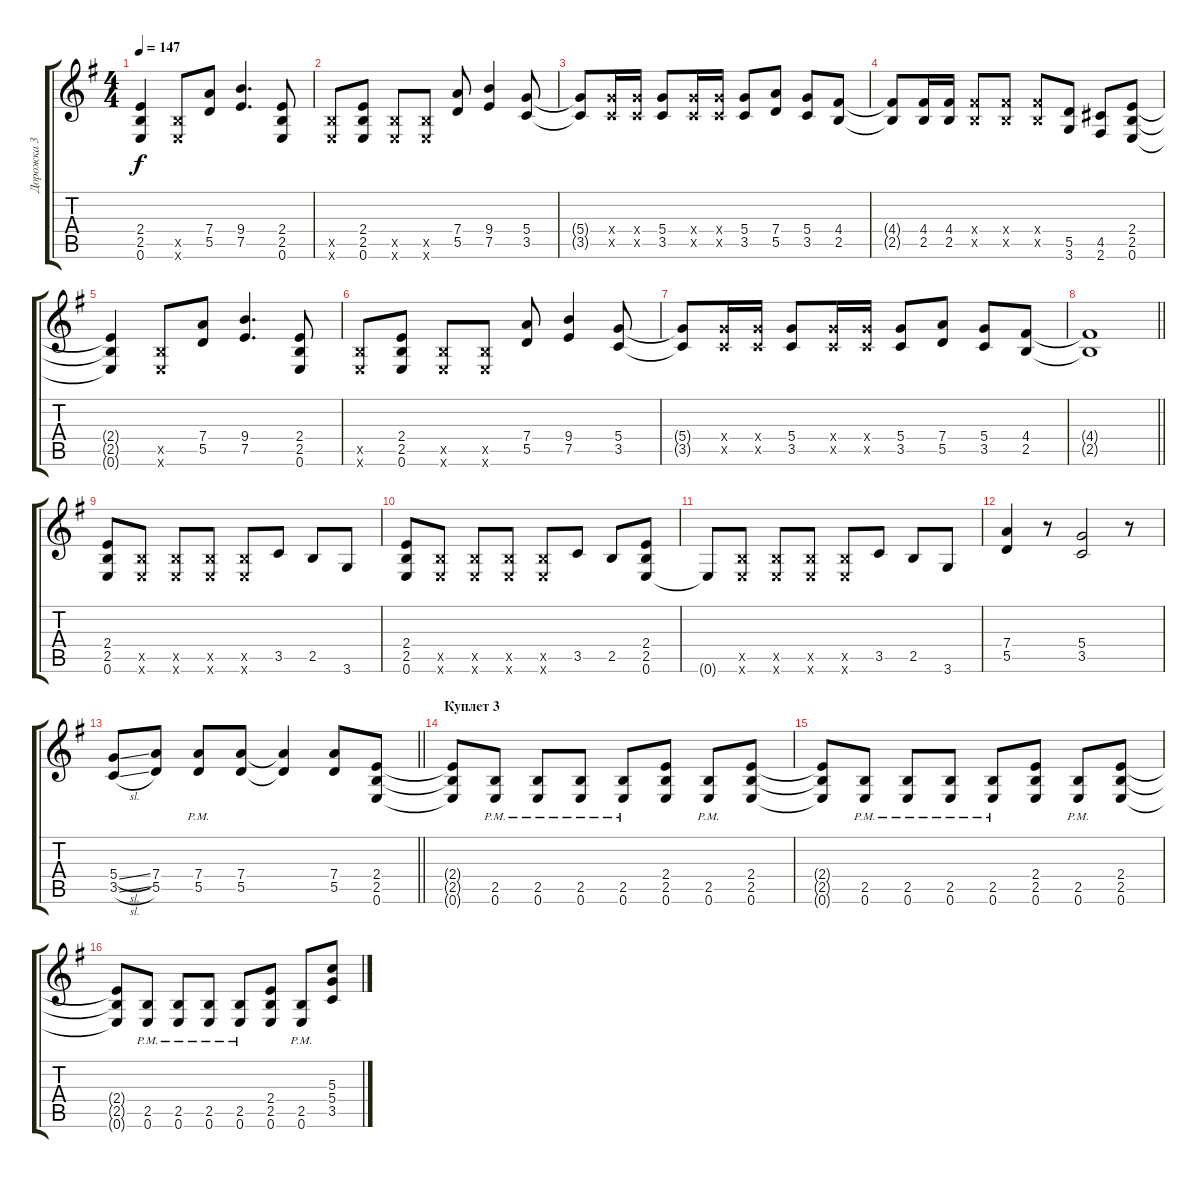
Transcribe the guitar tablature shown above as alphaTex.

\track ("Дорожка 3" "Дорожка 3") {instrument overdrivenguitar}
\staff {score tabs}
\tuning (E4 B3 G3 D3 A2 E2) {hide}
\ts (4 4)
\tempo 147
\clef g2
\ks eminor
(2.4{t} 2.5{t} 0.6{t}).4{dy f} (2.5{x} 0.6{x}).8 (7.4 5.5).8 (9.4 7.5).4{d} (2.4 2.5 0.6).8 |
(2.5{x} 0.6{x}).8 (2.4 2.5 0.6).8 (2.5{x} 0.6{x}).8 (2.5{x} 0.6{x}).8 (7.4 5.5).8 (9.4 7.5).4 (5.4 3.5).8 |
(5.4{t} 3.5{t}).8 (5.4{x} 3.5{x}).16 (5.4{x} 3.5{x}).16 (5.4 3.5).8 (5.4{x} 3.5{x}).16 (5.4{x} 3.5{x}).16 (5.4 3.5).8 (7.4 5.5).8 (5.4 3.5).8 (4.4 2.5).8 |
(4.4{t} 2.5{t}).8 (4.4 2.5).16 (4.4 2.5).16 (4.4{x} 2.5{x}).8 (4.4{x} 2.5{x}).8 (4.4{x} 2.5{x}).8 (5.5 3.6).8 (4.5 2.6).8 (2.4 2.5 0.6).8 |
(2.4{t} 2.5{t} 0.6{t}).4 (2.5{x} 0.6{x}).8 (7.4 5.5).8 (9.4 7.5).4{d} (2.4 2.5 0.6).8 |
(2.5{x} 0.6{x}).8 (2.4 2.5 0.6).8 (2.5{x} 0.6{x}).8 (2.5{x} 0.6{x}).8 (7.4 5.5).8 (9.4 7.5).4 (5.4 3.5).8 |
(5.4{t} 3.5{t}).8 (5.4{x} 3.5{x}).16 (5.4{x} 3.5{x}).16 (5.4 3.5).8 (5.4{x} 3.5{x}).16 (5.4{x} 3.5{x}).16 (5.4 3.5).8 (7.4 5.5).8 (5.4 3.5).8 (4.4 2.5).8 |
\barLineRight lightlight
(4.4{t} 2.5{t}).1 |
(2.4 2.5 0.6).8 (2.5{x} 0.6{x}).8 (2.5{x} 0.6{x}).8 (2.5{x} 0.6{x}).8 (2.5{x} 0.6{x}).8 3.5.8 2.5.8 3.6.8 |
(2.4 2.5 0.6).8 (2.5{x} 0.6{x}).8 (2.5{x} 0.6{x}).8 (2.5{x} 0.6{x}).8 (2.5{x} 0.6{x}).8 3.5.8 2.5.8 (2.4 2.5 0.6).8 |
0.6{t}.8 (2.5{x} 0.6{x}).8 (2.5{x} 0.6{x}).8 (2.5{x} 0.6{x}).8 (2.5{x} 0.6{x}).8 3.5.8 2.5.8 3.6.8 |
(7.4 5.5).4 r.8 (5.4 3.5).2 r.8 |
\barLineRight lightlight
(5.4{sl} 3.5{sl}).8 (7.4 5.5).8 (7.4{pm} 5.5{pm}).8 (7.4 5.5).8 (7.4{t} 5.5{t}).4 (7.4 5.5).8 (2.4 2.5 0.6).8 |
\section ("" "Куплет 3")
(2.4{t} 2.5{t} 0.6{t}).8 (2.5{pm} 0.6{pm}).8 (2.5{pm} 0.6{pm}).8 (2.5{pm} 0.6{pm}).8 (2.5{pm} 0.6{pm}).8 (2.4 2.5 0.6).8 (2.5{pm} 0.6{pm}).8 (2.4 2.5 0.6).8 |
(2.4{t} 2.5{t} 0.6{t}).8 (2.5{pm} 0.6{pm}).8 (2.5{pm} 0.6{pm}).8 (2.5{pm} 0.6{pm}).8 (2.5{pm} 0.6{pm}).8 (2.4 2.5 0.6).8 (2.5{pm} 0.6{pm}).8 (2.4 2.5 0.6).8 |
(2.4{t} 2.5{t} 0.6{t}).8 (2.5{pm} 0.6{pm}).8 (2.5{pm} 0.6{pm}).8 (2.5{pm} 0.6{pm}).8 (2.5{pm} 0.6{pm}).8 (2.4 2.5 0.6).8 (2.5{pm} 0.6{pm}).8 (5.3 5.4 3.5).8
